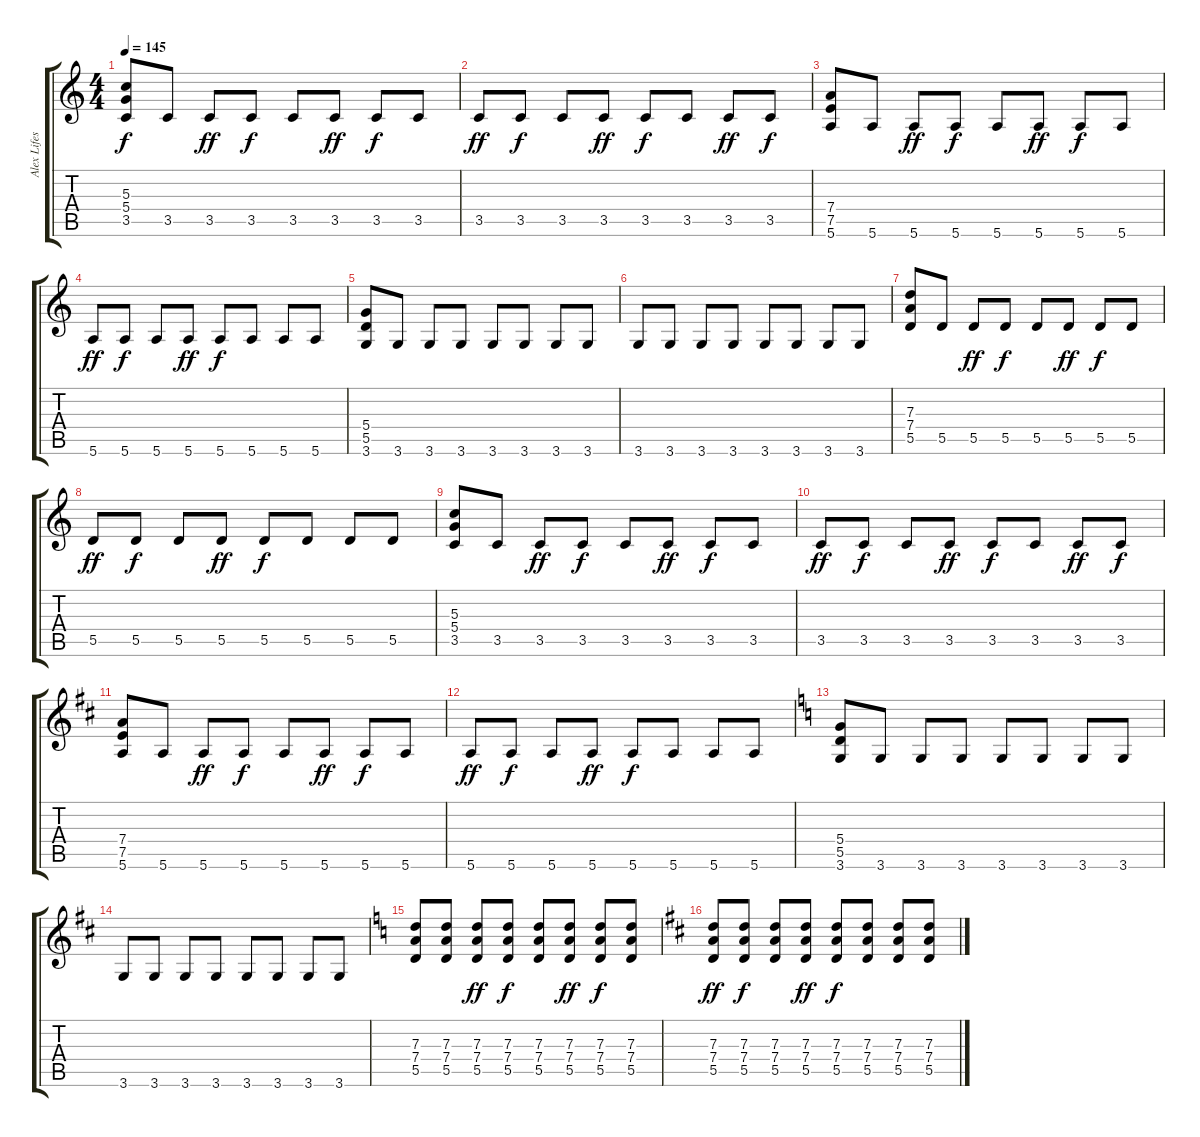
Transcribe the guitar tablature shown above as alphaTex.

\track ("Alex Lifeson" "Alex Lifes") {instrument overdrivenguitar}
\staff {score tabs}
\tuning (E4 B3 G3 D3 A2 E2) {hide}
\ts (4 4)
\tempo 145
\clef g2
\ks c
(5.3 5.4 3.5).8{dy f} 3.5.8 3.5.8{dy ff} 3.5.8{dy f} 3.5.8 3.5.8{dy ff} 3.5.8{dy f} 3.5.8 |
3.5.8{dy ff} 3.5.8{dy f} 3.5.8 3.5.8{dy ff} 3.5.8{dy f} 3.5.8 3.5.8{dy ff} 3.5.8{dy f} |
(7.4 7.5 5.6).8 5.6.8 5.6.8{dy ff} 5.6.8{dy f} 5.6.8 5.6.8{dy ff} 5.6.8{dy f} 5.6.8 |
5.6.8{dy ff} 5.6.8{dy f} 5.6.8 5.6.8{dy ff} 5.6.8{dy f} 5.6.8 5.6.8 5.6.8 |
(5.4 5.5 3.6).8 3.6.8 3.6.8 3.6.8 3.6.8 3.6.8 3.6.8 3.6.8 |
3.6.8 3.6.8 3.6.8 3.6.8 3.6.8 3.6.8 3.6.8 3.6.8 |
(7.3 7.4 5.5).8 5.5.8 5.5.8{dy ff} 5.5.8{dy f} 5.5.8 5.5.8{dy ff} 5.5.8{dy f} 5.5.8 |
5.5.8{dy ff} 5.5.8{dy f} 5.5.8 5.5.8{dy ff} 5.5.8{dy f} 5.5.8 5.5.8 5.5.8 |
(5.3 5.4 3.5).8 3.5.8 3.5.8{dy ff} 3.5.8{dy f} 3.5.8 3.5.8{dy ff} 3.5.8{dy f} 3.5.8 |
3.5.8{dy ff} 3.5.8{dy f} 3.5.8 3.5.8{dy ff} 3.5.8{dy f} 3.5.8 3.5.8{dy ff} 3.5.8{dy f} |
\ks d
(7.4 7.5 5.6).8 5.6.8 5.6.8{dy ff} 5.6.8{dy f} 5.6.8 5.6.8{dy ff} 5.6.8{dy f} 5.6.8 |
5.6.8{dy ff} 5.6.8{dy f} 5.6.8 5.6.8{dy ff} 5.6.8{dy f} 5.6.8 5.6.8 5.6.8 |
\ks c
(5.4 5.5 3.6).8 3.6.8 3.6.8 3.6.8 3.6.8 3.6.8 3.6.8 3.6.8 |
\ks d
3.6.8 3.6.8 3.6.8 3.6.8 3.6.8 3.6.8 3.6.8 3.6.8 |
\ks c
(7.3 7.4 5.5).8 (7.3 7.4 5.5).8 (7.3 7.4 5.5).8{dy ff} (7.3 7.4 5.5).8{dy f} (7.3 7.4 5.5).8 (7.3 7.4 5.5).8{dy ff} (7.3 7.4 5.5).8{dy f} (7.3 7.4 5.5).8 |
\ks d
(7.3 7.4 5.5).8{dy ff} (7.3 7.4 5.5).8{dy f} (7.3 7.4 5.5).8 (7.3 7.4 5.5).8{dy ff} (7.3 7.4 5.5).8{dy f} (7.3 7.4 5.5).8 (7.3 7.4 5.5).8 (7.3 7.4 5.5).8
